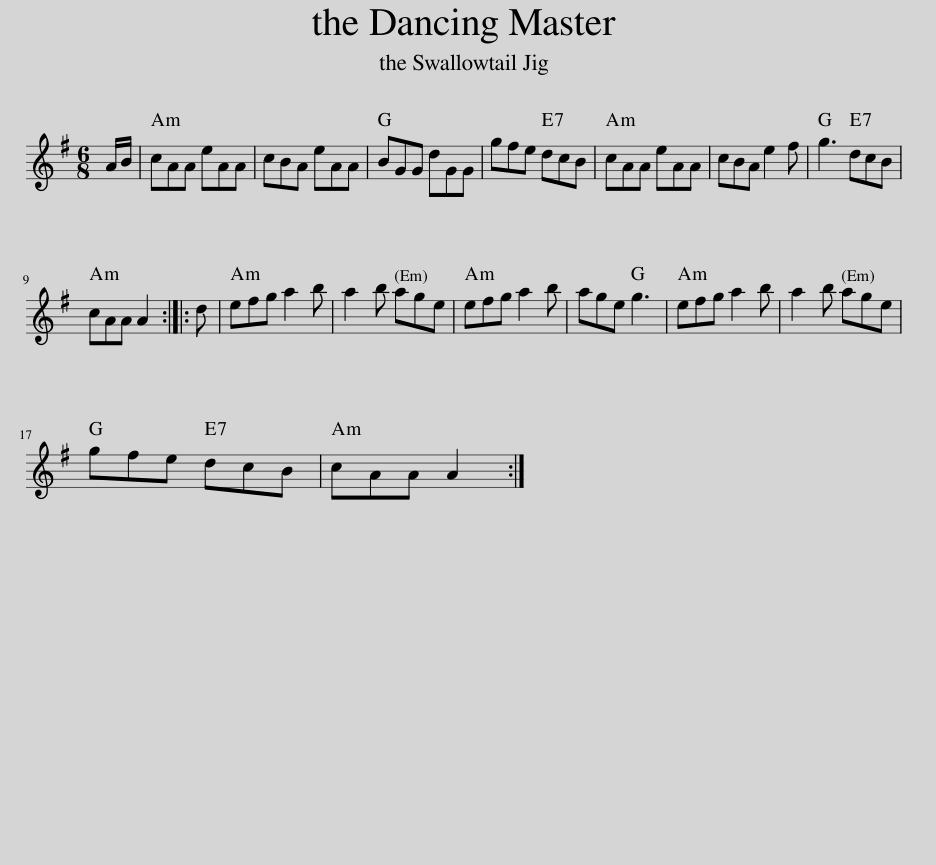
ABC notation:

X:1
L:1/8
M:6/8
I:linebreak $
K:G
V:1 treble
V:1
 A/B/ | cAA eAA | cBA eAA | BGG dGG | gfe dcB | %5
 cAA eAA | cBA e2 f | g3 dcB |$ cAA A2 :: d | %10
 efg a2 b | a2 b age | efg a2 b | age g3 | efg a2 b | %15
 a2 b age |$ gfe dcB | cAA A2 :| %18
